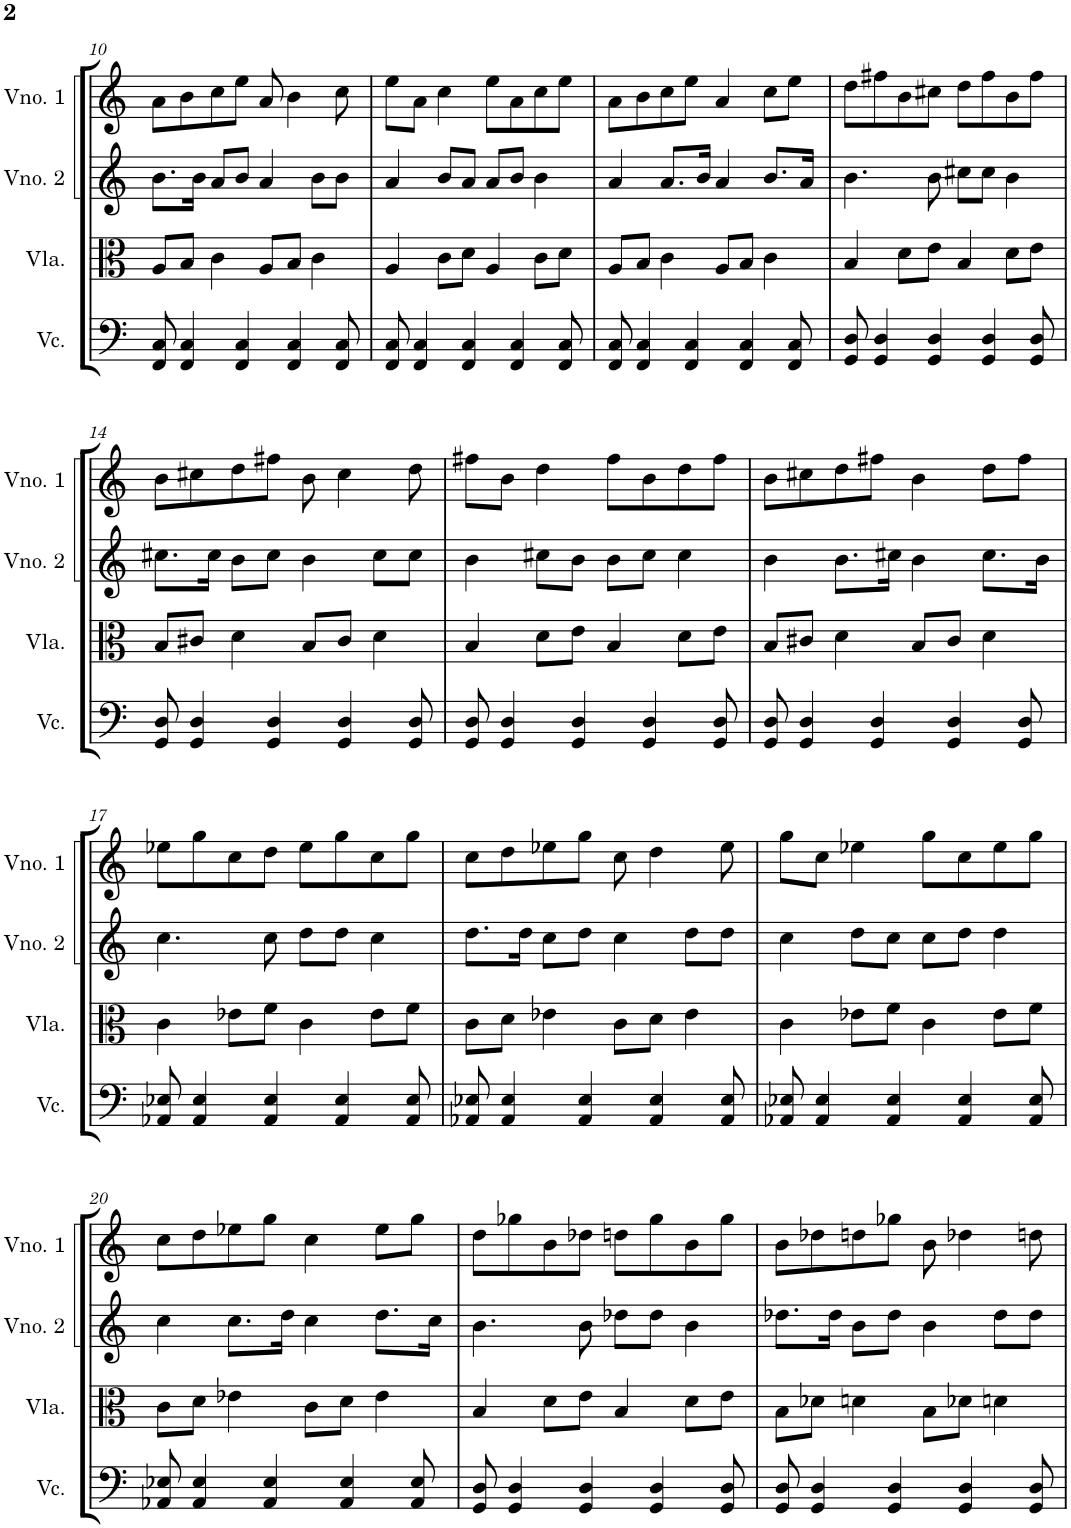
**kern	**kern	**kern	**kern
*part4	*part3	*part2	*part1
*staff4	*staff3	*staff2	*staff1
*I"Violoncelo	*I"Viola	*I"Violino 2	*I"Violino 1
*I'Vc.	*I'Vla.	*I'Vno. 2	*I'Vno. 1
!!LO:PB:g=z
*clefF4	*clefC3	*clefG2	*clefG2
*k[]	*k[]	*k[]	*k[]
*M4/4	*M4/4	*M4/4	*M4/4
=10	=10	=10	=10
8FF/ 8C/	8A/L	8.b\L	8a\L
4FF/ 4C/	8B/J	.	8b\
.	.	16b\Jk	.
.	4c\	8a/L	8cc\
4FF/ 4C/	.	8b/J	8ee\J
.	8A/L	4a/	8a/
4FF/ 4C/	8B/J	.	4b\
.	4c\	8b\L	.
8FF/ 8C/	.	8b\J	8cc\
=11	=11	=11	=11
8FF/ 8C/	4A/	4a/	8ee\L
4FF/ 4C/	.	.	8a\J
.	8c\L	8b/L	4cc\
4FF/ 4C/	8d\J	8a/J	.
.	4A/	8a/L	8ee\L
4FF/ 4C/	.	8b/J	8a\
.	8c\L	4b\	8cc\
8FF/ 8C/	8d\J	.	8ee\J
=12	=12	=12	=12
8FF/ 8C/	8A/L	4a/	8a\L
4FF/ 4C/	8B/J	.	8b\
.	4c\	8.a/L	8cc\
4FF/ 4C/	.	.	8ee\J
.	.	16b/Jk	.
.	8A/L	4a/	4a/
4FF/ 4C/	8B/J	.	.
.	4c\	8.b/L	8cc\L
8FF/ 8C/	.	.	8ee\J
.	.	16a/Jk	.
=13	=13	=13	=13
8GG/ 8D/	4B/	4.b\	8dd\L
4GG/ 4D/	.	.	8ff#X\
.	8d\L	.	8b\
4GG/ 4D/	8e\J	8b\	8cc#X\J
.	4B/	8cc#X\L	8dd\L
4GG/ 4D/	.	8cc#\J	8ff#\
.	8d\L	4b\	8b\
8GG/ 8D/	8e\J	.	8ff#\J
!!LO:LB:g=z
=14	=14	=14	=14
8GG/ 8D/	8B/L	8.cc#X\L	8b\L
4GG/ 4D/	8c#X/J	.	8cc#X\
.	.	16cc#\Jk	.
.	4d\	8b\L	8dd\
4GG/ 4D/	.	8cc#\J	8ff#X\J
.	8B/L	4b\	8b\
4GG/ 4D/	8c#/J	.	4cc#\
.	4d\	8cc#\L	.
8GG/ 8D/	.	8cc#\J	8dd\
=15	=15	=15	=15
8GG/ 8D/	4B/	4b\	8ff#X\L
4GG/ 4D/	.	.	8b\J
.	8d\L	8cc#X\L	4dd\
4GG/ 4D/	8e\J	8b\J	.
.	4B/	8b\L	8ff#\L
4GG/ 4D/	.	8cc#\J	8b\
.	8d\L	4cc#\	8dd\
8GG/ 8D/	8e\J	.	8ff#\J
=16	=16	=16	=16
8GG/ 8D/	8B/L	4b\	8b\L
4GG/ 4D/	8c#X/J	.	8cc#X\
.	4d\	8.b\L	8dd\
4GG/ 4D/	.	.	8ff#X\J
.	.	16cc#X\Jk	.
.	8B/L	4b\	4b\
4GG/ 4D/	8c#/J	.	.
.	4d\	8.cc#\L	8dd\L
8GG/ 8D/	.	.	8ff#\J
.	.	16b\Jk	.
!!LO:LB:g=z
=17	=17	=17	=17
8AA-X/ 8E-X/	4c\	4.cc\	8ee-X\L
4AA-/ 4E-/	.	.	8gg\
.	8e-X\L	.	8cc\
4AA-/ 4E-/	8f\J	8cc\	8dd\J
.	4c\	8dd\L	8ee-\L
4AA-/ 4E-/	.	8dd\J	8gg\
.	8e-\L	4cc\	8cc\
8AA-/ 8E-/	8f\J	.	8gg\J
=18	=18	=18	=18
8AA-X/ 8E-X/	8c\L	8.dd\L	8cc\L
4AA-/ 4E-/	8d\J	.	8dd\
.	.	16dd\Jk	.
.	4e-X\	8cc\L	8ee-X\
4AA-/ 4E-/	.	8dd\J	8gg\J
.	8c\L	4cc\	8cc\
4AA-/ 4E-/	8d\J	.	4dd\
.	4e-\	8dd\L	.
8AA-/ 8E-/	.	8dd\J	8ee-\
=19	=19	=19	=19
8AA-X/ 8E-X/	4c\	4cc\	8gg\L
4AA-/ 4E-/	.	.	8cc\J
.	8e-X\L	8dd\L	4ee-X\
4AA-/ 4E-/	8f\J	8cc\J	.
.	4c\	8cc\L	8gg\L
4AA-/ 4E-/	.	8dd\J	8cc\
.	8e-\L	4dd\	8ee-\
8AA-/ 8E-/	8f\J	.	8gg\J
!!LO:LB:g=z
=20	=20	=20	=20
8AA-X/ 8E-X/	8c\L	4cc\	8cc\L
4AA-/ 4E-/	8d\J	.	8dd\
.	4e-X\	8.cc\L	8ee-X\
4AA-/ 4E-/	.	.	8gg\J
.	.	16dd\Jk	.
.	8c\L	4cc\	4cc\
4AA-/ 4E-/	8d\J	.	.
.	4e-\	8.dd\L	8ee-\L
8AA-/ 8E-/	.	.	8gg\J
.	.	16cc\Jk	.
=21	=21	=21	=21
8GG/ 8D/	4B/	4.b\	8dd\L
4GG/ 4D/	.	.	8gg-X\
.	8d\L	.	8b\
4GG/ 4D/	8e\J	8b\	8dd-X\J
.	4B/	8dd-X\L	8ddn\L
4GG/ 4D/	.	8dd-\J	8gg-\
.	8d\L	4b\	8b\
8GG/ 8D/	8e\J	.	8gg-\J
=22	=22	=22	=22
8GG/ 8D/	8B\L	8.dd-X\L	8b\L
4GG/ 4D/	8d-X\J	.	8dd-X\
.	.	16dd-\Jk	.
.	4dn\	8b\L	8ddn\
4GG/ 4D/	.	8dd-\J	8gg-X\J
.	8B\L	4b\	8b\
4GG/ 4D/	8d-X\J	.	4dd-X\
.	4dn\	8dd-\L	.
8GG/ 8D/	.	8dd-\J	8ddn\
=	=	=	=
*-	*-	*-	*-
